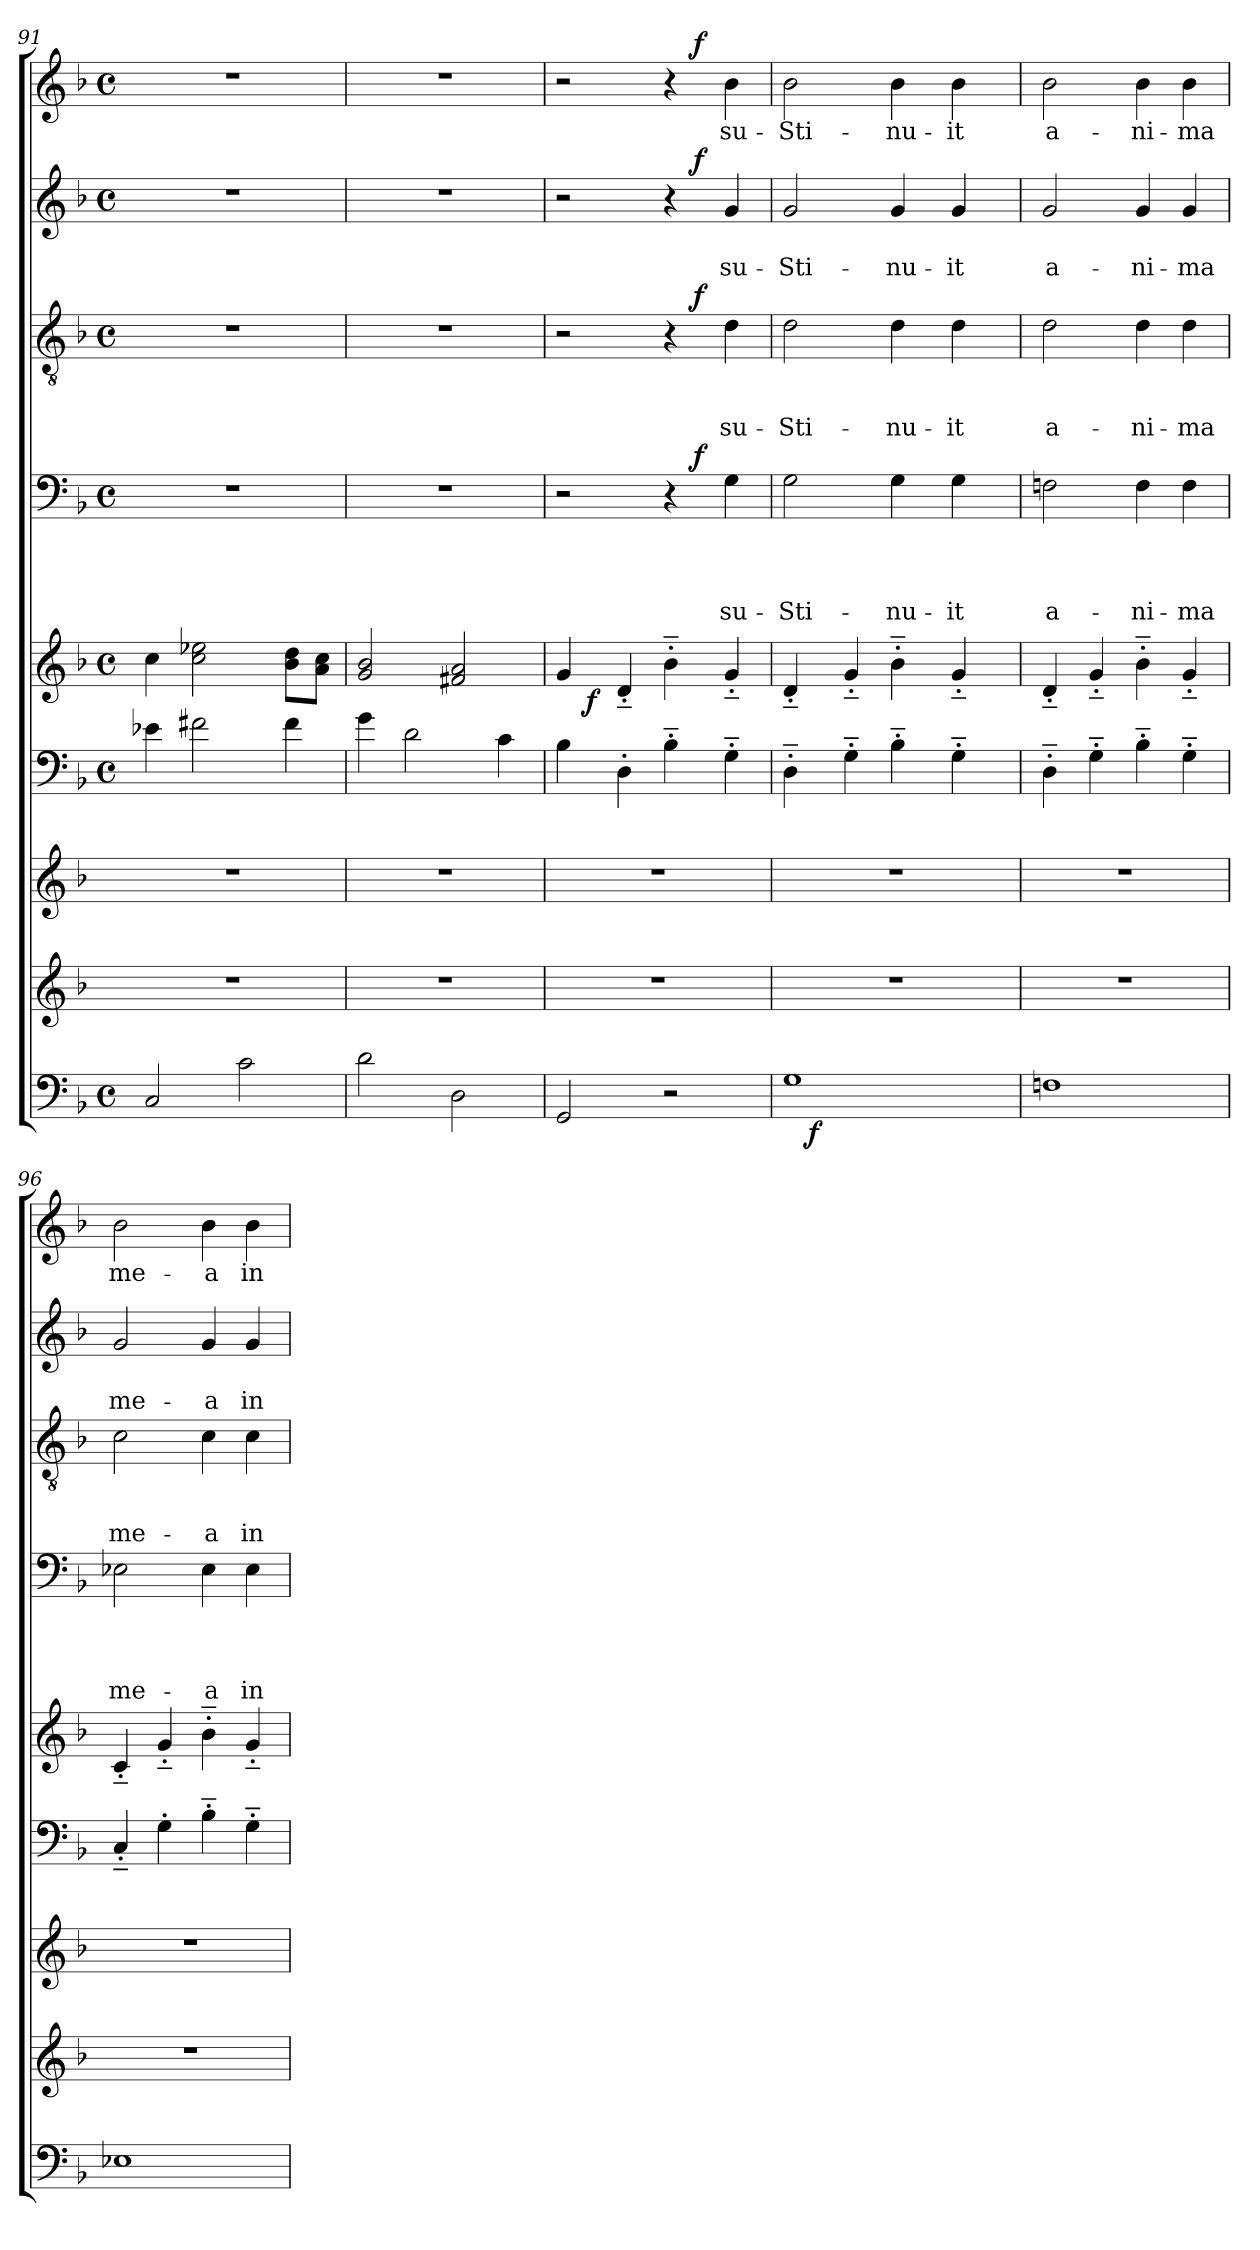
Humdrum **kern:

**kern	**dynam	**kern	**kern	**kern	**kern	**dynam	**kern	**text	**text	**text	**text	**dynam	**kern	**text	**text	**text	**dynam	**kern	**text	**text	**dynam	**kern	**text	**dynam
*part8	*part8	*part7	*part6	*part5	*part5	*part5	*part4	*part4	*part4	*part4	*part4	*part4	*part3	*part3	*part3	*part3	*part3	*part2	*part2	*part2	*part2	*part1	*part1	*part1
*staff9	*staff9	*staff8	*staff7	*staff6	*staff5	*staff5/6	*staff4	*staff4	*staff4	*staff4	*staff4	*staff4	*staff3	*staff3	*staff3	*staff3	*staff3	*staff2	*staff2	*staff2	*staff2	*staff1	*staff1	*staff1
*clefF4	*	*clefG2	*clefG2	*clefF4	*clefG2	*	*clefF4	*	*	*	*	*	*clefGv2	*	*	*	*	*clefG2	*	*	*	*clefG2	*	*
*k[b-]	*	*k[b-]	*k[b-]	*k[b-]	*k[b-]	*	*k[b-]	*	*	*	*	*	*k[b-]	*	*	*	*	*k[b-]	*	*	*	*k[b-]	*	*
*F:	*	*F:	*F:	*F:	*F:	*	*F:	*	*	*	*	*	*F:	*	*	*	*	*F:	*	*	*	*F:	*	*
*M4/4	*	*	*	*M4/4	*M4/4	*	*M4/4	*	*	*	*	*	*M4/4	*	*	*	*	*M4/4	*	*	*	*M4/4	*	*
*met(c)	*	*	*	*met(c)	*met(c)	*	*met(c)	*	*	*	*	*	*met(c)	*	*	*	*	*met(c)	*	*	*	*met(c)	*	*
=91	=91	=91	=91	=91	=91	=91	=91	=91	=91	=91	=91	=91	=91	=91	=91	=91	=91	=91	=91	=91	=91	=91	=91	=91
2C/	.	1r	1r	4e-X\	4cc\	.	1r	.	.	.	.	.	1r	.	.	.	.	1r	.	.	.	1r	.	.
.	.	.	.	2f#X\	2cc\ 2ee-X\	.	.	.	.	.	.	.	.	.	.	.	.	.	.	.	.	.	.	.
2c\	.	.	.	.	.	.	.	.	.	.	.	.	.	.	.	.	.	.	.	.	.	.	.	.
.	.	.	.	4f#\	8b-\ 8dd\L	.	.	.	.	.	.	.	.	.	.	.	.	.	.	.	.	.	.	.
.	.	.	.	.	8a\ 8cc\J	.	.	.	.	.	.	.	.	.	.	.	.	.	.	.	.	.	.	.
=92	=92	=92	=92	=92	=92	=92	=92	=92	=92	=92	=92	=92	=92	=92	=92	=92	=92	=92	=92	=92	=92	=92	=92	=92
2d\	.	1r	1r	4g\	2g/ 2b-/	.	1r	.	.	.	.	.	1r	.	.	.	.	1r	.	.	.	1r	.	.
.	.	.	.	2d\	.	.	.	.	.	.	.	.	.	.	.	.	.	.	.	.	.	.	.	.
2D\	.	.	.	.	2f#X/ 2a/	.	.	.	.	.	.	.	.	.	.	.	.	.	.	.	.	.	.	.
.	.	.	.	4c\	.	.	.	.	.	.	.	.	.	.	.	.	.	.	.	.	.	.	.	.
=93	=93	=93	=93	=93	=93	=93	=93	=93	=93	=93	=93	=93	=93	=93	=93	=93	=93	=93	=93	=93	=93	=93	=93	=93
*	*	*	*	*	*^	*	*^	*	*	*	*	*	*^	*	*	*	*	*^	*	*	*	*^	*	*
2GG/	.	1r	1r	4B-\	4g/	8ryy	.	2r	2ryy	.	.	.	.	.	2r	2ryy	.	.	.	.	2r	2ryy	.	.	.	2r	2ryy	.	.
!	!	!	!	!	!	!	!LO:DY:b	!	!	!	!	!	!	!	!	!	!	!	!	!	!	!	!	!	!	!	!	!	!
.	.	.	.	.	.	2..ryy	f	.	.	.	.	.	.	.	.	.	.	.	.	.	.	.	.	.	.	.	.	.	.
.	.	.	.	4D'>\	4d~<'</	.	.	.	.	.	.	.	.	.	.	.	.	.	.	.	.	.	.	.	.	.	.	.	.
2r	.	.	.	4B-~>'>\	4b-'>~>\	.	.	4r	8ryy	.	.	.	.	.	4r	8ryy	.	.	.	.	4r	8ryy	.	.	.	4r	8ryy	.	.
!	!	!	!	!	!	!	!	!	!	!	!	!	!	!LO:DY:a	!	!	!	!	!	!LO:DY:a	!	!	!	!	!LO:DY:a	!	!	!	!LO:DY:a
.	.	.	.	.	.	.	.	.	4.ryy	.	.	.	.	f	.	4.ryy	.	.	.	f	.	4.ryy	.	.	f	.	4.ryy	.	f
!	!	!	!	!	!	!	!	!	!	!	!	!	!LO:LY:b	!	!	!	!	!	!LO:LY:b	!	!	!	!	!LO:LY:b	!	!	!	!LO:LY:b	!
.	.	.	.	4G~>'>\	4g~<'</	.	.	4G\	.	.	.	.	su-	.	4d\	.	.	.	su-	.	4g/	.	.	su-	.	4b-\	.	su-	.
=94	=94	=94	=94	=94	=94	=94	=94	=94	=94	=94	=94	=94	=94	=94	=94	=94	=94	=94	=94	=94	=94	=94	=94	=94	=94	=94	=94	=94	=94
!	!	!	!	!	!	!	!	!	!	!	!	!	!LO:LY:b	!	!	!	!	!	!LO:LY:b	!	!	!	!	!LO:LY:b	!	!	!	!LO:LY:b	!
*	*	*	*	*	*v	*v	*	*	*	*	*	*	*	*	*v	*v	*	*	*	*	*v	*v	*	*	*	*v	*v	*	*
*^	*	*	*	*	*	*	*v	*v	*	*	*	*	*	*	*	*	*	*	*	*	*	*	*	*	*
1G	16.ryy	.	1r	1r	4D~>'>\	4d~<'</	.	2G\	.	.	.	-Sti-	.	2d\	.	.	-Sti-	.	2g/	.	-Sti-	.	2b-\	-Sti-	.
!	!	!LO:DY:b	!	!	!	!	!	!	!	!	!	!	!	!	!	!	!	!	!	!	!	!	!	!	!
.	2ryy	f	.	.	.	.	.	.	.	.	.	.	.	.	.	.	.	.	.	.	.	.	.	.	.
.	.	.	.	.	4G~>'>\	4g~<'</	.	.	.	.	.	.	.	.	.	.	.	.	.	.	.	.	.	.	.
!	!	!	!	!	!	!	!	!	!	!	!	!LO:LY:b	!	!	!	!	!LO:LY:b	!	!	!	!LO:LY:b	!	!	!LO:LY:b	!
.	.	.	.	.	4B-~>'>\	4b-'>~>\	.	4G\	.	.	.	-nu-	.	4d\	.	.	-nu-	.	4g/	.	-nu-	.	4b-\	-nu-	.
.	4ryy	.	.	.	.	.	.	.	.	.	.	.	.	.	.	.	.	.	.	.	.	.	.	.	.
!	!	!	!	!	!	!	!	!	!	!	!	!LO:LY:b:rj	!	!	!	!	!LO:LY:b:rj	!	!	!	!LO:LY:b:rj	!	!	!LO:LY:b:rj	!
.	.	.	.	.	4G~>'>\	4g~<'</	.	4G\	.	.	.	-it	.	4d\	.	.	-it	.	4g/	.	-it	.	4b-\	-it	.
.	8ryy	.	.	.	.	.	.	.	.	.	.	.	.	.	.	.	.	.	.	.	.	.	.	.	.
.	32ryy	.	.	.	.	.	.	.	.	.	.	.	.	.	.	.	.	.	.	.	.	.	.	.	.
=95	=95	=95	=95	=95	=95	=95	=95	=95	=95	=95	=95	=95	=95	=95	=95	=95	=95	=95	=95	=95	=95	=95	=95	=95	=95
!	!	!	!	!	!	!	!	!	!	!	!	!LO:LY:b	!	!	!	!	!LO:LY:b	!	!	!	!LO:LY:b	!	!	!LO:LY:b	!
*v	*v	*	*	*	*	*	*	*	*	*	*	*	*	*	*	*	*	*	*	*	*	*	*	*	*
1Fn	.	1r	1r	4D~>'>\	4d~<'</	.	2Fn\	.	.	.	a-	.	2d\	.	.	a-	.	2g/	.	a-	.	2b-\	a-	.
.	.	.	.	4G~>'>\	4g~<'</	.	.	.	.	.	.	.	.	.	.	.	.	.	.	.	.	.	.	.
!	!	!	!	!	!	!	!	!	!	!	!LO:LY:b	!	!	!	!	!LO:LY:b	!	!	!	!LO:LY:b	!	!	!LO:LY:b	!
.	.	.	.	4B-~>'>\	4b-'>~>\	.	4F\	.	.	.	-ni-	.	4d\	.	.	-ni-	.	4g/	.	-ni-	.	4b-\	-ni-	.
!	!	!	!	!	!	!	!	!	!	!	!LO:LY:b	!	!	!	!	!LO:LY:b	!	!	!	!LO:LY:b	!	!	!LO:LY:b	!
.	.	.	.	4G~>'>\	4g~<'</	.	4F\	.	.	.	-ma	.	4d\	.	.	-ma	.	4g/	.	-ma	.	4b-\	-ma	.
=96	=96	=96	=96	=96	=96	=96	=96	=96	=96	=96	=96	=96	=96	=96	=96	=96	=96	=96	=96	=96	=96	=96	=96	=96
!	!	!	!	!	!	!	!	!	!	!	!LO:LY:b	!	!	!	!	!LO:LY:b	!	!	!	!LO:LY:b	!	!	!LO:LY:b	!
1E-X	.	1r	1r	4C~<'</	4c~<'</	.	2E-X\	.	.	.	me-	.	2c\	.	.	me-	.	2g/	.	me-	.	2b-\	me-	.
.	.	.	.	4G'>\	4g~<'</	.	.	.	.	.	.	.	.	.	.	.	.	.	.	.	.	.	.	.
!	!	!	!	!	!	!	!	!	!	!	!LO:LY:b	!	!	!	!	!LO:LY:b	!	!	!	!LO:LY:b	!	!	!LO:LY:b	!
.	.	.	.	4B-~>'>\	4b-'>~>\	.	4E-\	.	.	.	-a	.	4c\	.	.	-a	.	4g/	.	-a	.	4b-\	-a	.
!	!	!	!	!	!	!	!	!	!	!	!LO:LY:b	!	!	!	!	!LO:LY:b	!	!	!	!LO:LY:b	!	!	!LO:LY:b	!
.	.	.	.	4G~>'>\	4g~<'</	.	4E-\	.	.	.	in	.	4c\	.	.	in	.	4g/	.	in	.	4b-\	in	.
=	=	=	=	=	=	=	=	=	=	=	=	=	=	=	=	=	=	=	=	=	=	=	=	=
*-	*-	*-	*-	*-	*-	*-	*-	*-	*-	*-	*-	*-	*-	*-	*-	*-	*-	*-	*-	*-	*-	*-	*-	*-
